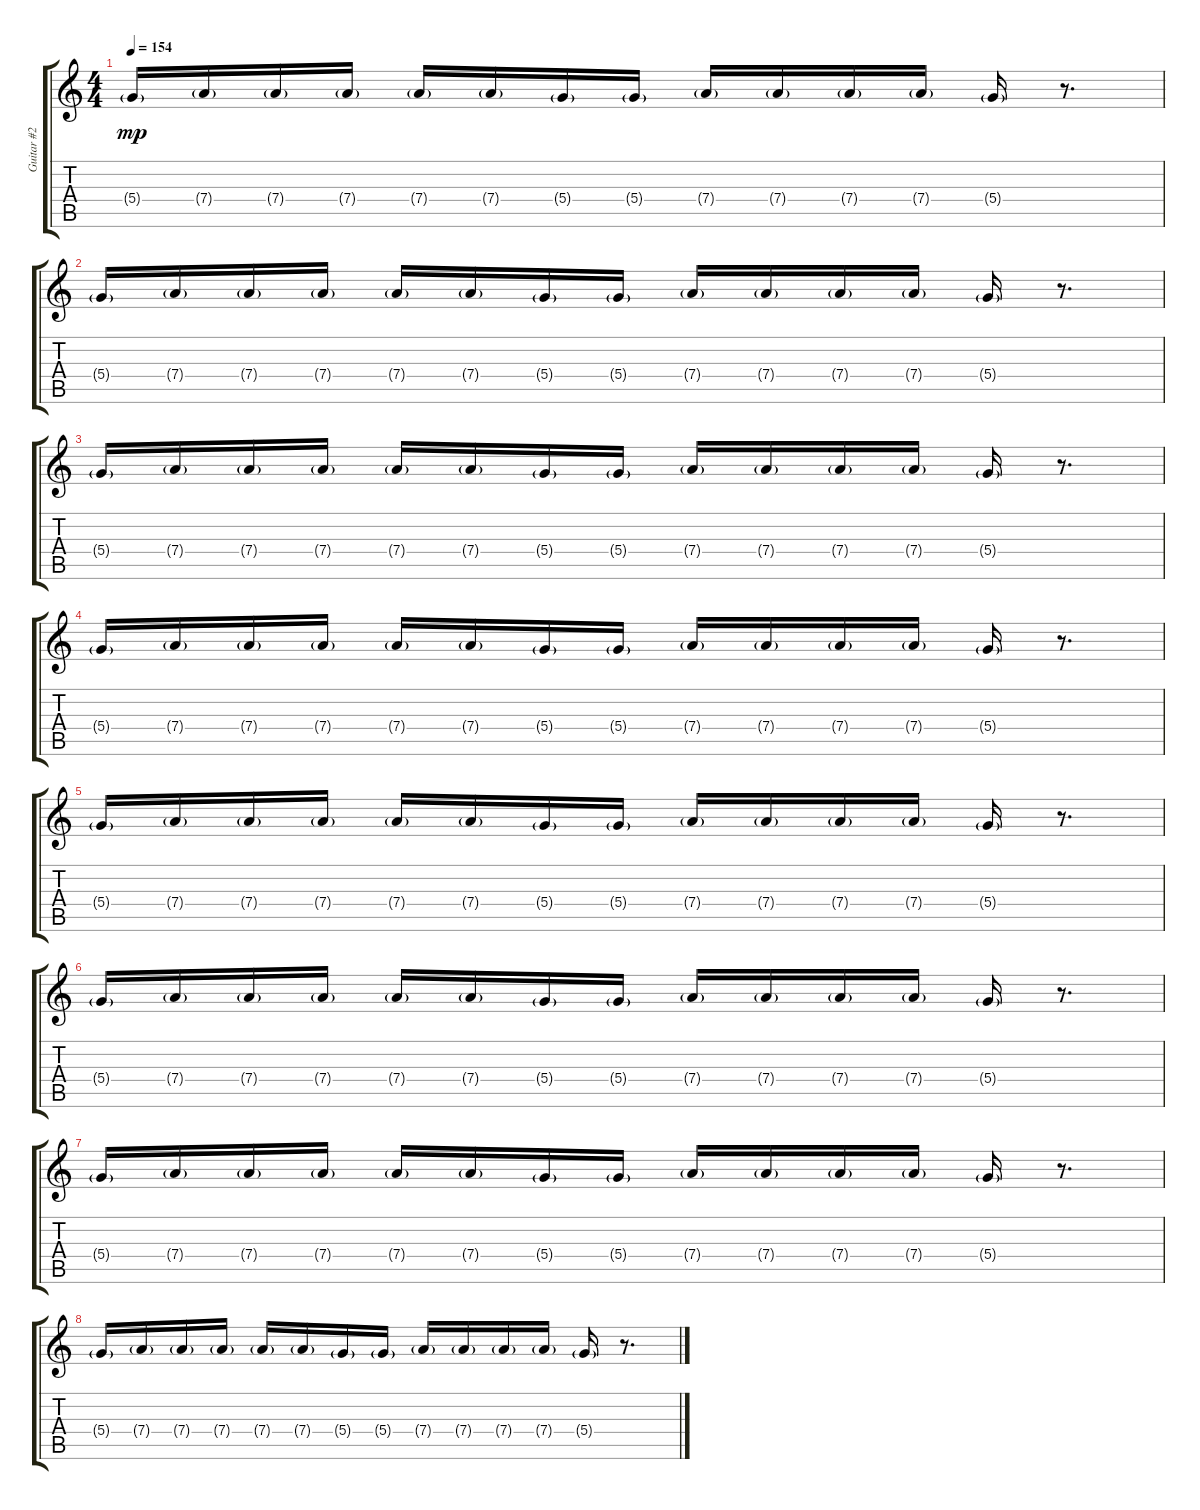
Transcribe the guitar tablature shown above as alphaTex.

\track ("Guitar #2 (delay #3)" "Guitar #2 ") {instrument distortionguitar}
\staff {score tabs}
\tuning (E4 B3 G3 D3 A2 E2) {hide}
\ts (4 4)
\tempo 154
\clef g2
\ks c
5.4{g}.16{dy mp} 7.4{g}.16 7.4{g}.16 7.4{g}.16 7.4{g}.16 7.4{g}.16 5.4{g}.16 5.4{g}.16 7.4{g}.16 7.4{g}.16 7.4{g}.16 7.4{g}.16 5.4{g}.16 r.8{d} |
5.4{g}.16 7.4{g}.16 7.4{g}.16 7.4{g}.16 7.4{g}.16 7.4{g}.16 5.4{g}.16 5.4{g}.16 7.4{g}.16 7.4{g}.16 7.4{g}.16 7.4{g}.16 5.4{g}.16 r.8{d} |
5.4{g}.16 7.4{g}.16 7.4{g}.16 7.4{g}.16 7.4{g}.16 7.4{g}.16 5.4{g}.16 5.4{g}.16 7.4{g}.16 7.4{g}.16 7.4{g}.16 7.4{g}.16 5.4{g}.16 r.8{d} |
5.4{g}.16 7.4{g}.16 7.4{g}.16 7.4{g}.16 7.4{g}.16 7.4{g}.16 5.4{g}.16 5.4{g}.16 7.4{g}.16 7.4{g}.16 7.4{g}.16 7.4{g}.16 5.4{g}.16 r.8{d} |
5.4{g}.16 7.4{g}.16 7.4{g}.16 7.4{g}.16 7.4{g}.16 7.4{g}.16 5.4{g}.16 5.4{g}.16 7.4{g}.16 7.4{g}.16 7.4{g}.16 7.4{g}.16 5.4{g}.16 r.8{d} |
5.4{g}.16 7.4{g}.16 7.4{g}.16 7.4{g}.16 7.4{g}.16 7.4{g}.16 5.4{g}.16 5.4{g}.16 7.4{g}.16 7.4{g}.16 7.4{g}.16 7.4{g}.16 5.4{g}.16 r.8{d} |
5.4{g}.16 7.4{g}.16 7.4{g}.16 7.4{g}.16 7.4{g}.16 7.4{g}.16 5.4{g}.16 5.4{g}.16 7.4{g}.16 7.4{g}.16 7.4{g}.16 7.4{g}.16 5.4{g}.16 r.8{d} |
5.4{g}.16 7.4{g}.16 7.4{g}.16 7.4{g}.16 7.4{g}.16 7.4{g}.16 5.4{g}.16 5.4{g}.16 7.4{g}.16 7.4{g}.16 7.4{g}.16 7.4{g}.16 5.4{g}.16 r.8{d}
